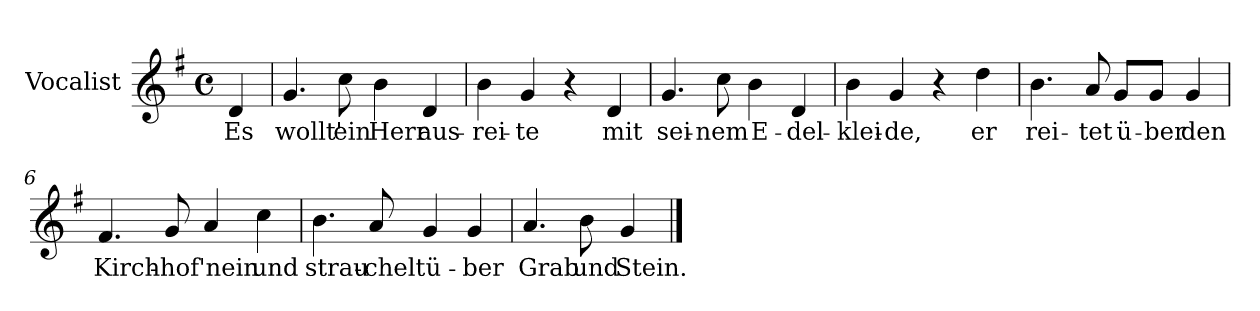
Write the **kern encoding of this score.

**kern	**text
*part1	*part1
*staff1	*staff1
*I"Vocalist	*
*k[f#]	*
*G:	*
*M4/4	*
*met(c)	*
=	=
4d	Es
=1	=1
4.g	wollt'
8cc	ein
4b	Herr
4d	aus-
=2	=2
4b	-rei-
4g	-te
4r	.
4d	mit
=3	=3
4.g	sei-
8cc	-nem
4b	E-
4d	-del-
=4	=4
4b	-klei-
4g	-de,
4r	.
4dd	er
=5	=5
4.b	rei-
8a	-tet
8gL	ü-
8gJ	-ber
4g	den
=6	=6
4.f#	Kirch-
8g	-hof
4a	'nein
4cc	und
=7	=7
4.b	strau-
8a	-chelt
4g	ü-
4g	-ber
=8	=8
4.a	Grab
8b	und
4g	Stein.
==	==
*-	*-
